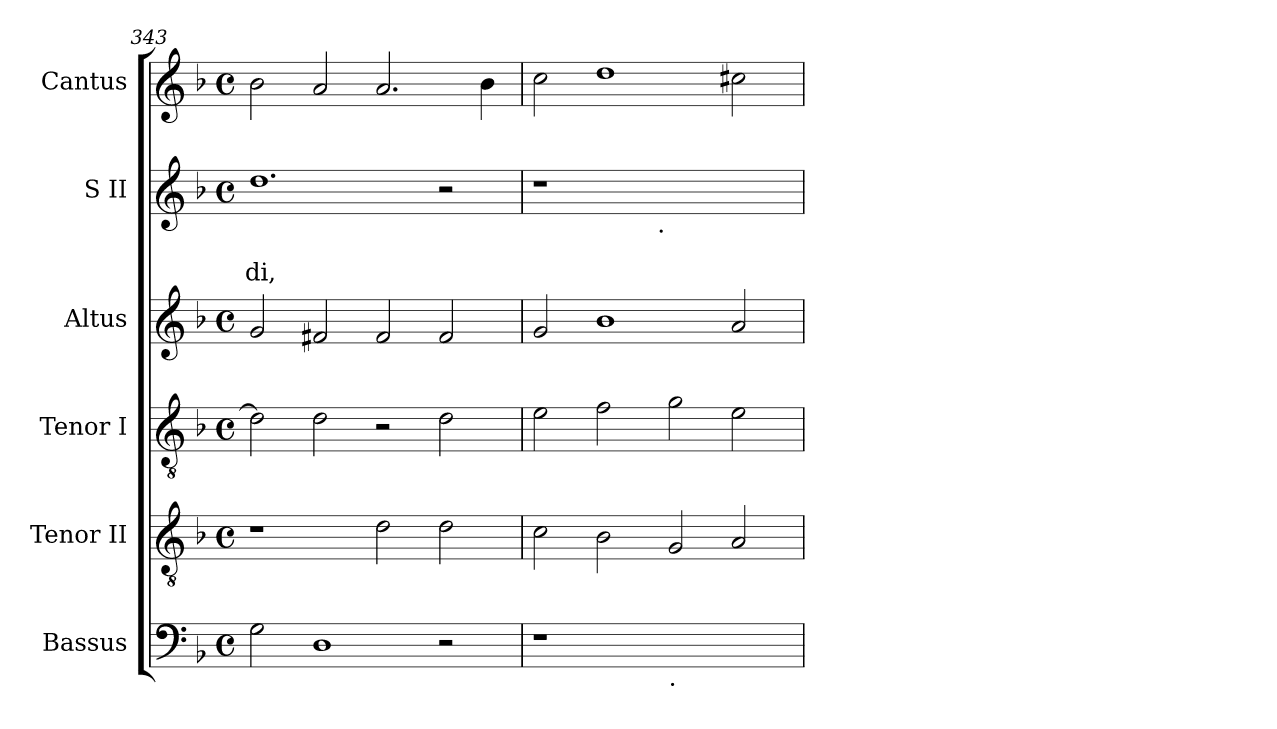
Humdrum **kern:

**kern	**kern	**kern	**kern	**kern	**text	**text	**kern
*part6	*part5	*part4	*part3	*part2	*part2	*part2	*part1
*staff6	*staff5	*staff4	*staff3	*staff2	*staff2	*staff2	*staff1
*I"Bassus	*I"Tenor II	*I"Tenor I	*I"Altus	*I"S II	*	*	*I"Cantus
*I'B	*I'T II	*I'T I	*I'A	*	*	*	*
*clefF4	*clefGv2	*clefGv2	*clefG2	*clefG2	*	*	*clefG2
*k[b-]	*k[b-]	*k[b-]	*k[b-]	*k[b-]	*	*	*k[b-]
*F:	*F:	*F:	*F:	*F:	*	*	*F:
*M4/4	*M4/4	*M4/4	*M4/4	*M4/4	*	*	*M4/4
*met(c)	*met(c)	*met(c)	*met(c)	*met(c)	*	*	*met(c)
=343	=343	=343	=343	=343	=343	=343	=343
!	!	!	!	!	!	!LO:LY:b	!
2G\	1r	2d\]	2g/	1.dd	.	di,	2b-\
1D	.	2d\	2f#X/	.	.	.	2a/
.	2d\	2r	2f#/	.	.	.	2.a/
2r	2d\	2d\	2f#/	2r	.	.	.
.	.	.	.	.	.	.	4b-\
!!LO:LB:g=z
=344	=344	=344	=344	=344	=344	=344	=344
*	*	*	*	*^	*	*	*
1r	2c\	2e\	2g/	1r	2ryy	.	.	2cc\
.	2B-\	2f\	1b-	.	4...ryy	.	.	1dd
!	!	!	!	!	!LO:TX:b:t=.	!	!	!
.	.	.	.	.	1ryy	.	.	.
!LO:TX:b:t=.	!	!	!	!	!	!	!	!
1ryy	2G/	2g\	.	1ryy	.	.	.	.
.	2A/	2e\	2a/	.	.	.	.	2cc#X\
.	.	.	.	.	32ryy	.	.	.
*	*	*	*	*v	*v	*	*	*
=	=	=	=	=	=	=	=
*-	*-	*-	*-	*-	*-	*-	*-
